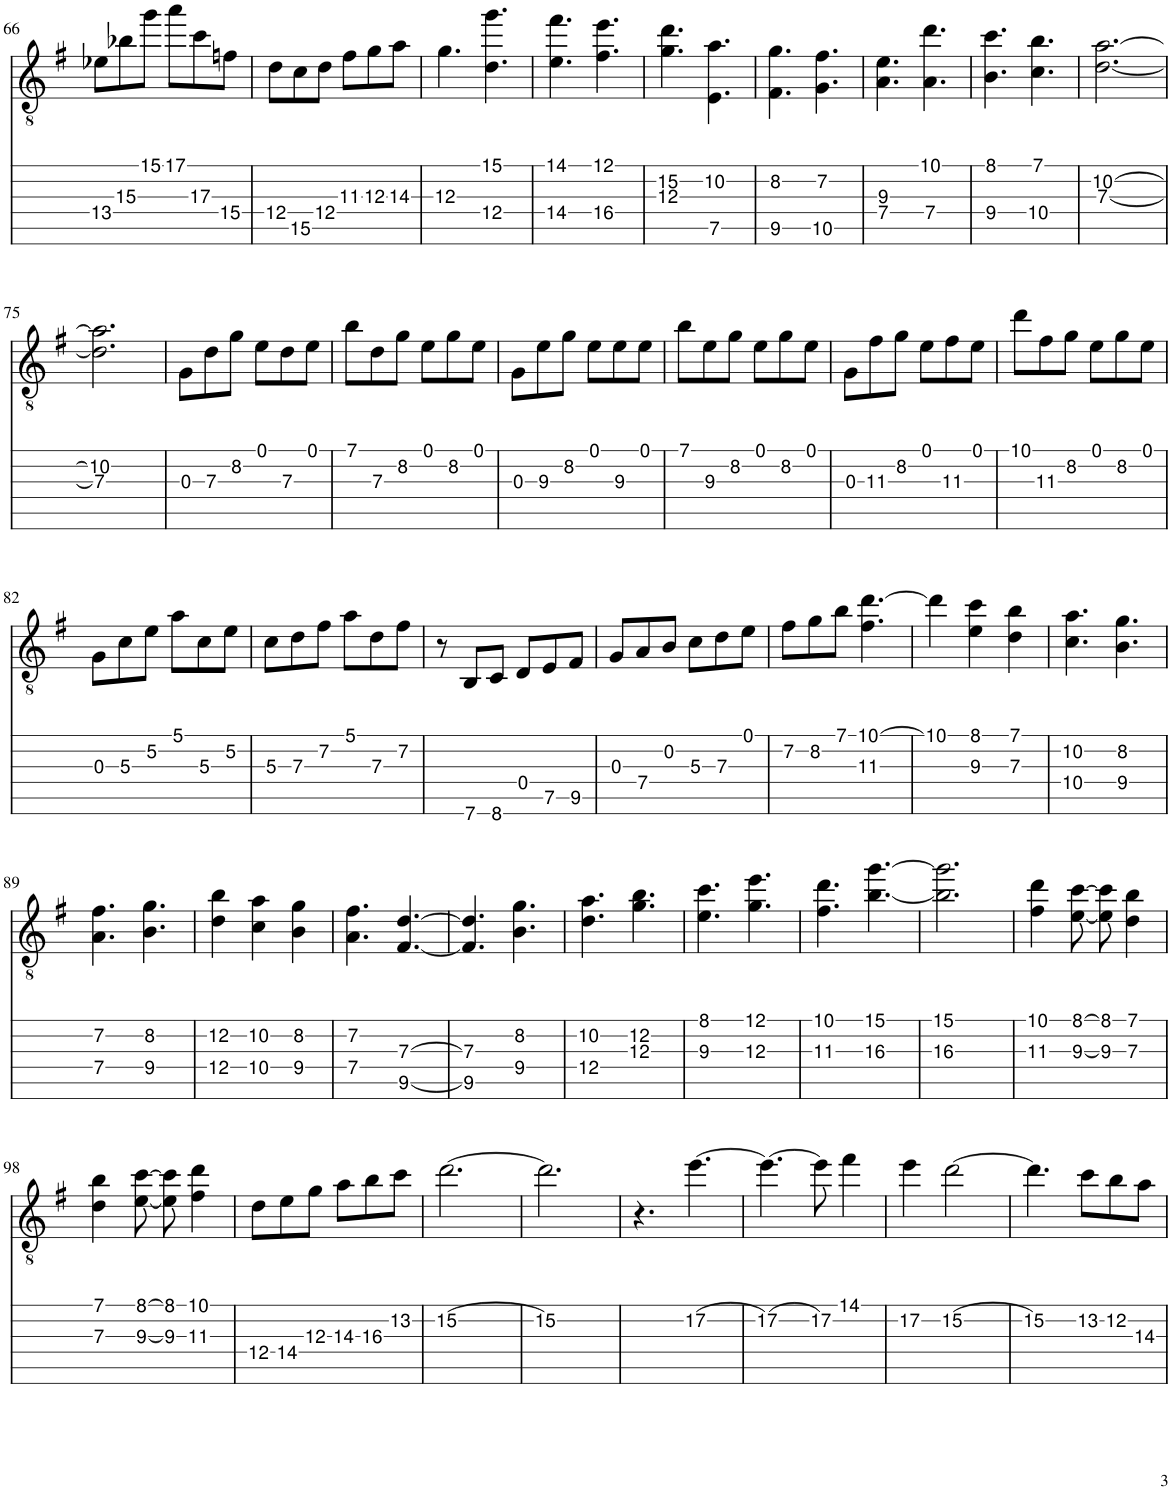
**kern	**kern
*part1	*part1
*staff2	*staff1
*I"Electric Guitar	*
*I'El. Guit.	*
!!LO:PB:g=z
*	*clefGv2
*k[f#]	*k[f#]
*M6/8	*M6/8
=66	=66
8e-XL	8e-X\L
8b-X	8b-X\
8ggJ	8gg\J
8aaL	8aa\L
8cc	8cc\
8fnJ	8fn\J
=67	=67
8dL	8d\L
8c	8c\
8dJ	8d\J
8f#L	8f#\L
8g	8g\
8aJ	8a\J
=68	=68
4.g	4.g\
4.d 4.gg	4.d\ 4.gg\
=69	=69
4.e 4.ff#	4.e\ 4.ff#\
4.f# 4.ee	4.f#\ 4.ee\
=70	=70
4.g 4.dd	4.g\ 4.dd\
4.E 4.a	4.E\ 4.a\
=71	=71
4.F# 4.g	4.F#\ 4.g\
4.G 4.f#	4.G\ 4.f#\
=72	=72
4.A 4.e	4.A\ 4.e\
4.A 4.dd	4.A\ 4.dd\
=73	=73
4.B 4.cc	4.B\ 4.cc\
4.c 4.b	4.c\ 4.b\
=74	=74
[2.d [2.a	[2.d\ [2.a\
!!LO:LB:g=z
=75	=75
2.d] 2.a]	2.d\] 2.a\]
=76	=76
8GL	8G\L
8d	8d\
8gJ	8g\J
8eL	8e\L
8d	8d\
8eJ	8e\J
=77	=77
8bL	8b\L
8d	8d\
8gJ	8g\J
8eL	8e\L
8g	8g\
8eJ	8e\J
=78	=78
8GL	8G\L
8e	8e\
8gJ	8g\J
8eL	8e\L
8e	8e\
8eJ	8e\J
=79	=79
8bL	8b\L
8e	8e\
8gJ	8g\J
8eL	8e\L
8g	8g\
8eJ	8e\J
=80	=80
8GL	8G\L
8f#	8f#\
8gJ	8g\J
8eL	8e\L
8f#	8f#\
8eJ	8e\J
=81	=81
8ddL	8dd\L
8f#	8f#\
8gJ	8g\J
8eL	8e\L
8g	8g\
8eJ	8e\J
!!LO:LB:g=z
=82	=82
8GL	8G\L
8c	8c\
8eJ	8e\J
8aL	8a\L
8c	8c\
8eJ	8e\J
=83	=83
8cL	8c\L
8d	8d\
8f#J	8f#\J
8aL	8a\L
8d	8d\
8f#J	8f#\J
=84	=84
8r	8r
8BBL	8BB/L
8CJ	8C/J
8DL	8D/L
8E	8E/
8F#J	8F#/J
=85	=85
8GL	8G/L
8A	8A/
8BJ	8B/J
8cL	8c\L
8d	8d\
8eJ	8e\J
=86	=86
8f#L	8f#\L
8g	8g\
8bJ	8b\J
4.f# [4.dd	4.f#\ [4.dd\
=87	=87
4dd]	4dd\]
4e 4cc	4e\ 4cc\
4d 4b	4d\ 4b\
=88	=88
4.c 4.a	4.c\ 4.a\
4.B 4.g	4.B\ 4.g\
!!LO:LB:g=z
=89	=89
4.A 4.f#	4.A\ 4.f#\
4.B 4.g	4.B\ 4.g\
=90	=90
4d 4b	4d\ 4b\
4c 4a	4c\ 4a\
4B 4g	4B\ 4g\
=91	=91
4.A 4.f#	4.A\ 4.f#\
[4.F# [4.d	[4.F#/ [4.d/
=92	=92
4.F#] 4.d]	4.F#/] 4.d/]
4.B 4.g	4.B\ 4.g\
=93	=93
4.d 4.a	4.d\ 4.a\
4.g 4.b	4.g\ 4.b\
=94	=94
4.e 4.cc	4.e\ 4.cc\
4.g 4.ee	4.g\ 4.ee\
=95	=95
4.f# 4.dd	4.f#\ 4.dd\
4.b 4.gg	[4.b\ [4.gg\
=96	=96
2.b 2.gg	2.b\] 2.gg\]
=97	=97
4f# 4dd	4f#\ 4dd\
[8e [8cc	[8e\ [8cc\
8e] 8cc]	8e\] 8cc\]
4d 4b	4d\ 4b\
!!LO:LB:g=z
=98	=98
4d 4b	4d\ 4b\
[8e [8cc	[8e\ [8cc\
8e] 8cc]	8e\] 8cc\]
4f# 4dd	4f#\ 4dd\
=99	=99
8dL	8d\L
8e	8e\
8gJ	8g\J
8aL	8a\L
8b	8b\
8ccJ	8cc\J
=100	=100
[2.dd	[2.dd\
=101	=101
2.dd]	2.dd\]
=102	=102
4.r	4.r
[4.ee	[4.ee\
=103	=103
4.ee_	4.ee\_
8ee]	8ee\]
4ff#	4ff#\
=104	=104
4ee	4ee\
[2dd	[2dd\
=105	=105
4.dd]	4.dd\]
8ccL	8cc\L
8b	8b\
8aJ	8a\J
=	=
*-	*-
